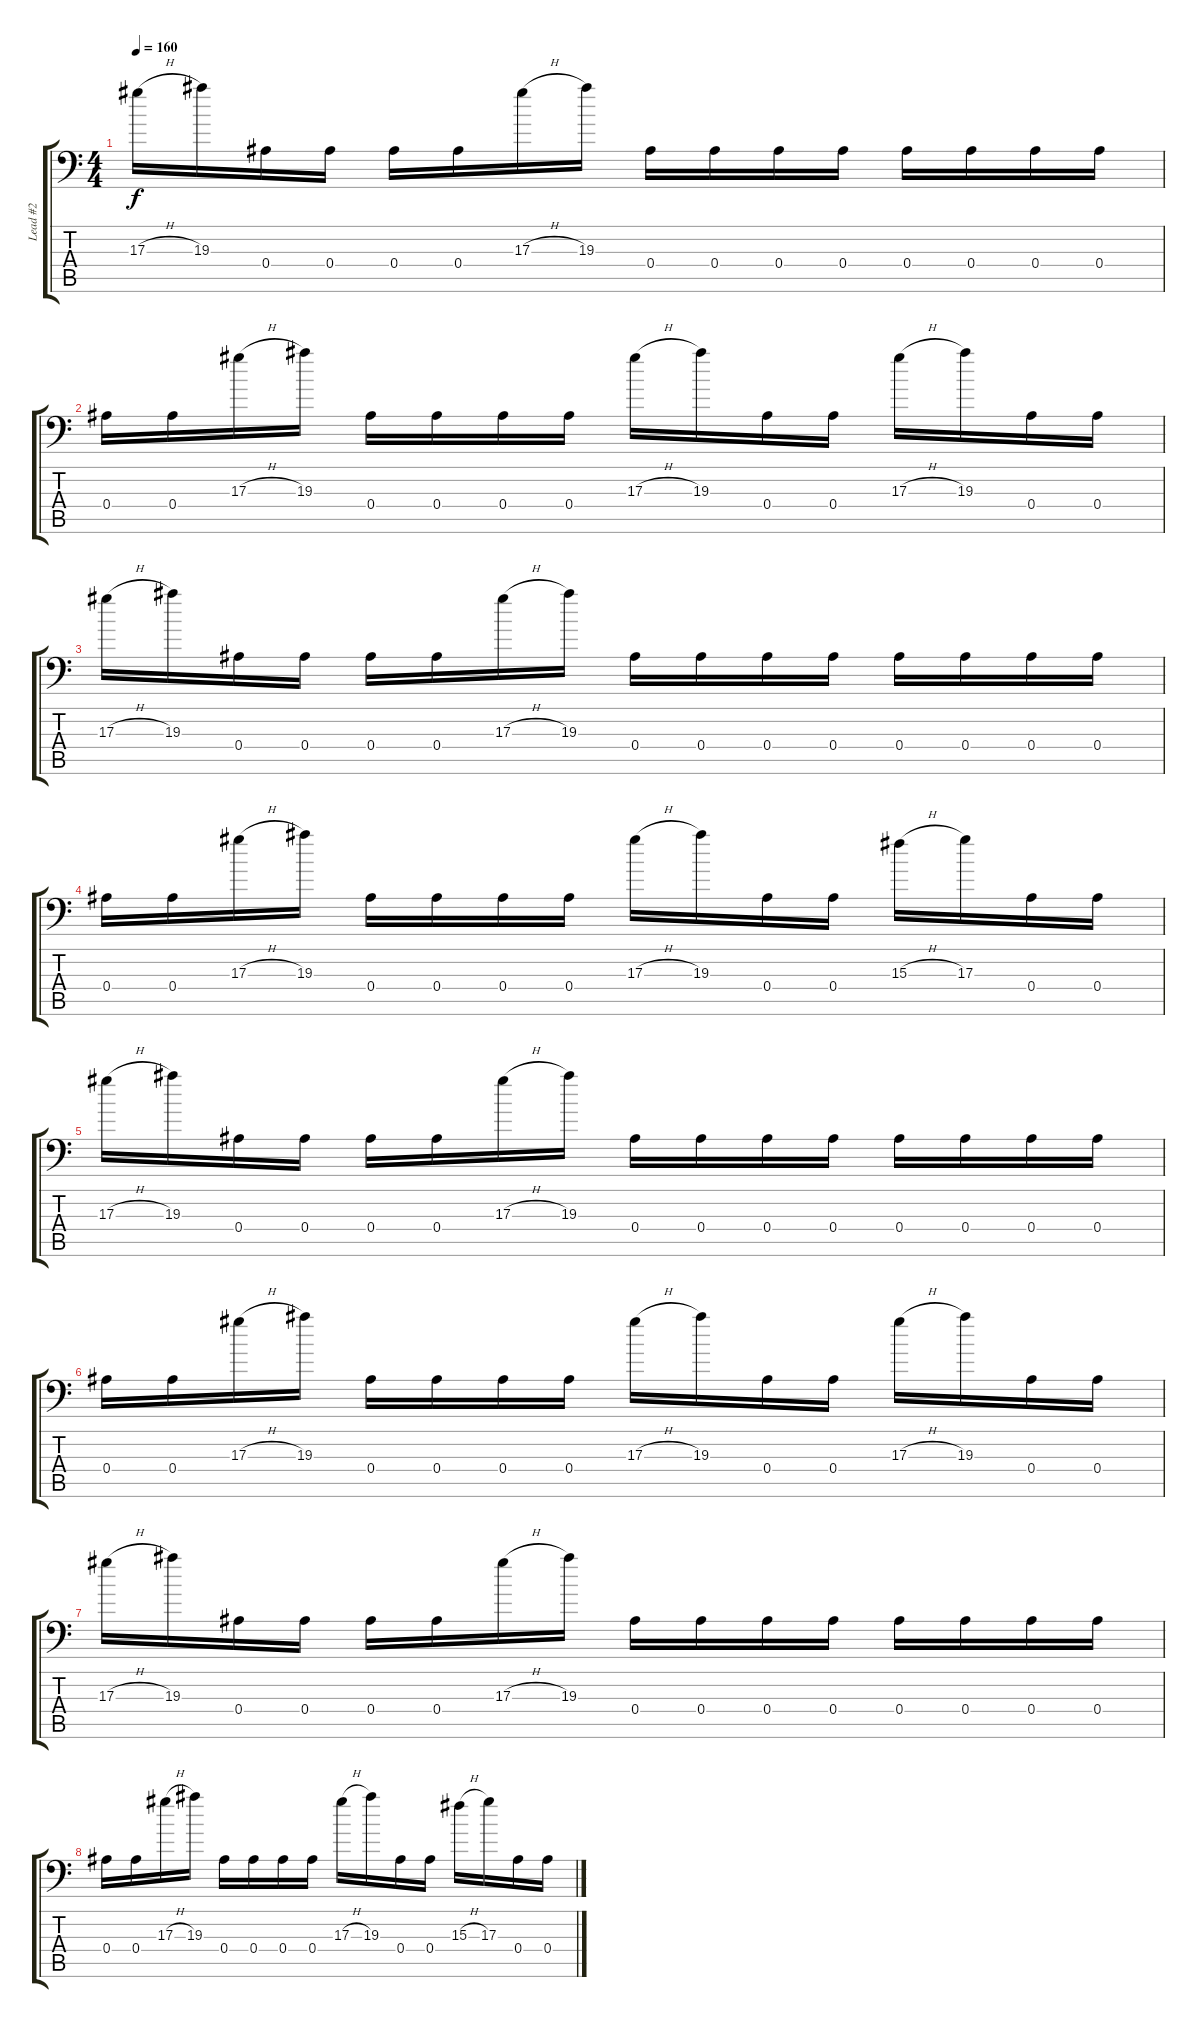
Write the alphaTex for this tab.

\track ("Lead #2" "Lead #2") {instrument distortionguitar}
\staff {score tabs}
\tuning (C4 G3 Eb3 Bb2 F2 Bb1) {hide}
\ts (4 4)
\tempo 160
\clef f4
\ks c
17.3{h}.16{dy f} 19.3.16 0.4.16 0.4.16 0.4.16 0.4.16 17.3{h}.16 19.3.16 0.4.16 0.4.16 0.4.16 0.4.16 0.4.16 0.4.16 0.4.16 0.4.16 |
0.4.16 0.4.16 17.3{h}.16 19.3.16 0.4.16 0.4.16 0.4.16 0.4.16 17.3{h}.16 19.3.16 0.4.16 0.4.16 17.3{h}.16 19.3.16 0.4.16 0.4.16 |
17.3{h}.16 19.3.16 0.4.16 0.4.16 0.4.16 0.4.16 17.3{h}.16 19.3.16 0.4.16 0.4.16 0.4.16 0.4.16 0.4.16 0.4.16 0.4.16 0.4.16 |
0.4.16 0.4.16 17.3{h}.16 19.3.16 0.4.16 0.4.16 0.4.16 0.4.16 17.3{h}.16 19.3.16 0.4.16 0.4.16 15.3{h}.16 17.3.16 0.4.16 0.4.16 |
17.3{h}.16 19.3.16 0.4.16 0.4.16 0.4.16 0.4.16 17.3{h}.16 19.3.16 0.4.16 0.4.16 0.4.16 0.4.16 0.4.16 0.4.16 0.4.16 0.4.16 |
0.4.16 0.4.16 17.3{h}.16 19.3.16 0.4.16 0.4.16 0.4.16 0.4.16 17.3{h}.16 19.3.16 0.4.16 0.4.16 17.3{h}.16 19.3.16 0.4.16 0.4.16 |
17.3{h}.16 19.3.16 0.4.16 0.4.16 0.4.16 0.4.16 17.3{h}.16 19.3.16 0.4.16 0.4.16 0.4.16 0.4.16 0.4.16 0.4.16 0.4.16 0.4.16 |
0.4.16 0.4.16 17.3{h}.16 19.3.16 0.4.16 0.4.16 0.4.16 0.4.16 17.3{h}.16 19.3.16 0.4.16 0.4.16 15.3{h}.16 17.3.16 0.4.16 0.4.16
